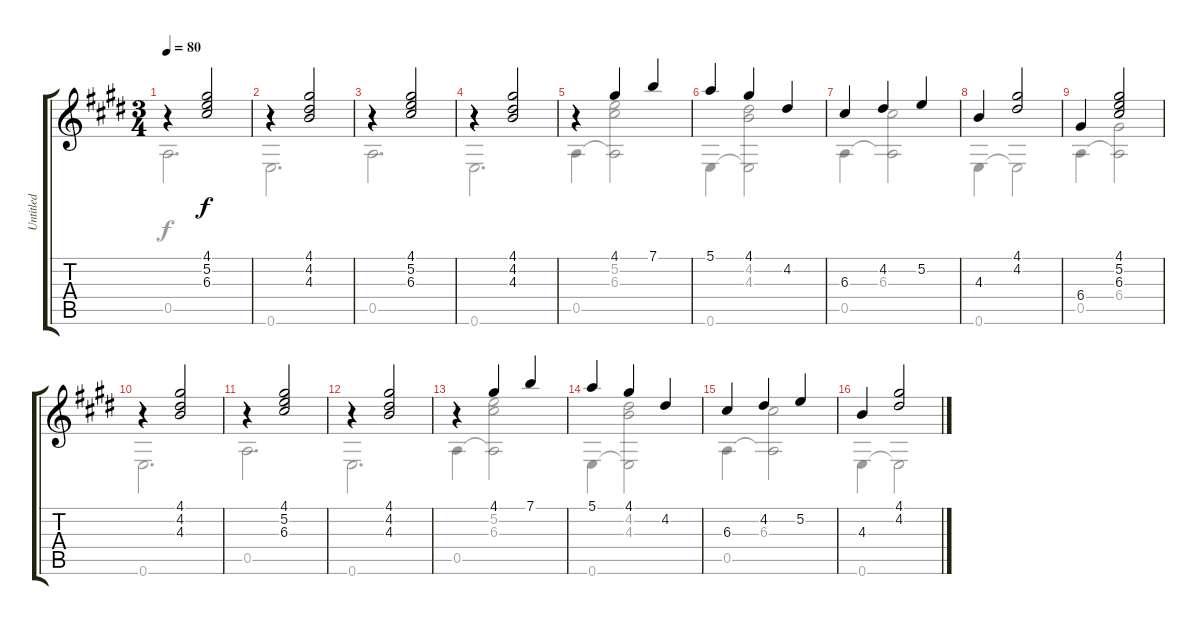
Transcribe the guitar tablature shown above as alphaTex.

\track ("Untitled" "Untitled") {instrument acousticguitarnylon}
\staff {score tabs}
\tuning (E4 B3 G3 D3 A2 E2) {hide}
\voice
\ts (3 4)
\tempo 80
\clef g2
\ks e
r.4{dy f instrument acousticguitarnylon} (4.1 5.2 6.3).2 |
\ks c#minor
r.4 (4.1 4.2 4.3).2 |
r.4 (4.1 5.2 6.3).2 |
r.4 (4.1 4.2 4.3).2 |
\ks e
r.4 4.1.4 7.1.4 |
\ks c#minor
5.1.4 4.1.4 4.2.4 |
6.3.4 4.2.4 5.2.4 |
4.3.4 (4.1 4.2).2 |
\ks e
6.4.4 (4.1 5.2 6.3).2 |
\ks c#minor
r.4 (4.1 4.2 4.3).2 |
r.4 (4.1 5.2 6.3).2 |
r.4 (4.1 4.2 4.3).2 |
\ks e
r.4 4.1.4 7.1.4 |
\ks c#minor
5.1.4 4.1.4 4.2.4 |
6.3.4 4.2.4 5.2.4 |
4.3.4 (4.1 4.2).2
\voice
\clef g2
\ottava regular
\simile none
\ks e
0.5.2{d dy f} |
\ks c#minor
0.6.2{d} |
0.5.2{d} |
0.6.2{d} |
\ks e
0.5.4 (5.2 6.3 0.5{t}).2 |
\ks c#minor
0.6.4 (4.2 4.3 0.6{t}).2 |
0.5.4 (6.3 0.5{t}).2 |
0.6.4 0.6{t}.2 |
\ks e
0.5.4 (6.4 0.5{t}).2 |
\ks c#minor
0.6.2{d} |
0.5.2{d} |
0.6.2{d} |
\ks e
0.5.4 (5.2 6.3 0.5{t}).2 |
\ks c#minor
0.6.4 (4.2 4.3 0.6{t}).2 |
0.5.4 (6.3 0.5{t}).2 |
0.6.4 0.6{t}.2
